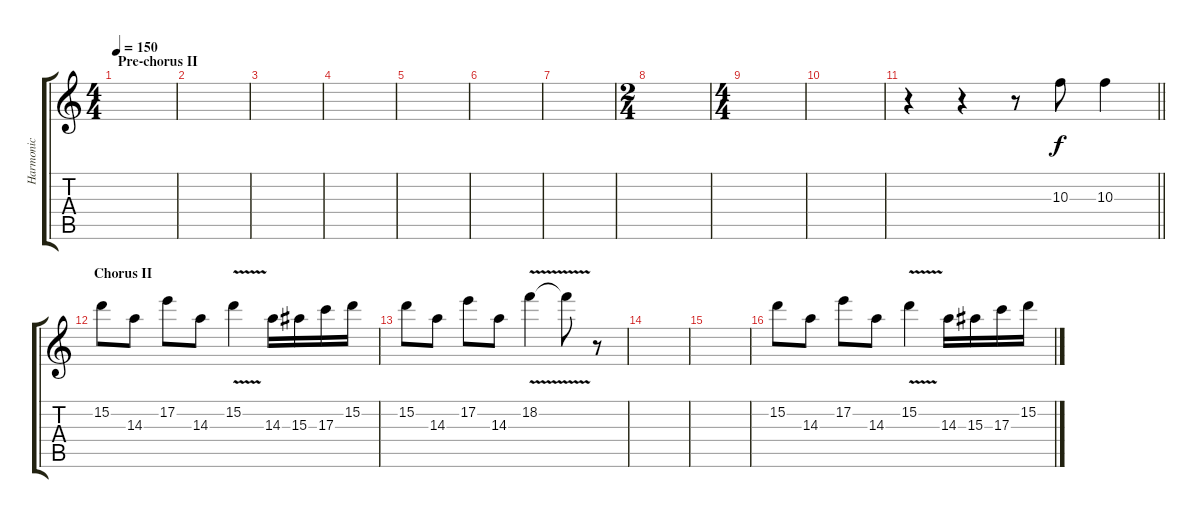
\track ("Harmonic" "Harmonic") {instrument distortionguitar}
\staff {score tabs}
\tuning (E4 B3 G3 D3 A2 E2) {hide}
\ts (4 4)
\section ("" "Pre-chorus II")
\tempo 150
\clef g2
\ks c
|
|
|
|
|
|
|
\ts (2 4)
|
\ts (4 4)
|
|
\barLineRight lightlight
r.4{volume 16 instrument gunshot} r.4 r.8 10.3.8 10.3.4 |
\section ("" "Chorus II")
15.2.8{volume 12 instrument distortionguitar} 14.3.8 17.2.8 14.3.8 15.2{v}.4 14.3.16 15.3.16 17.3.16 15.2.16 |
15.2.8 14.3.8 17.2.8 14.3.8 18.2{v}.4 18.2{t}.8 r.8 |
|
|
15.2.8 14.3.8 17.2.8 14.3.8 15.2{v}.4 14.3.16 15.3.16 17.3.16 15.2.16
